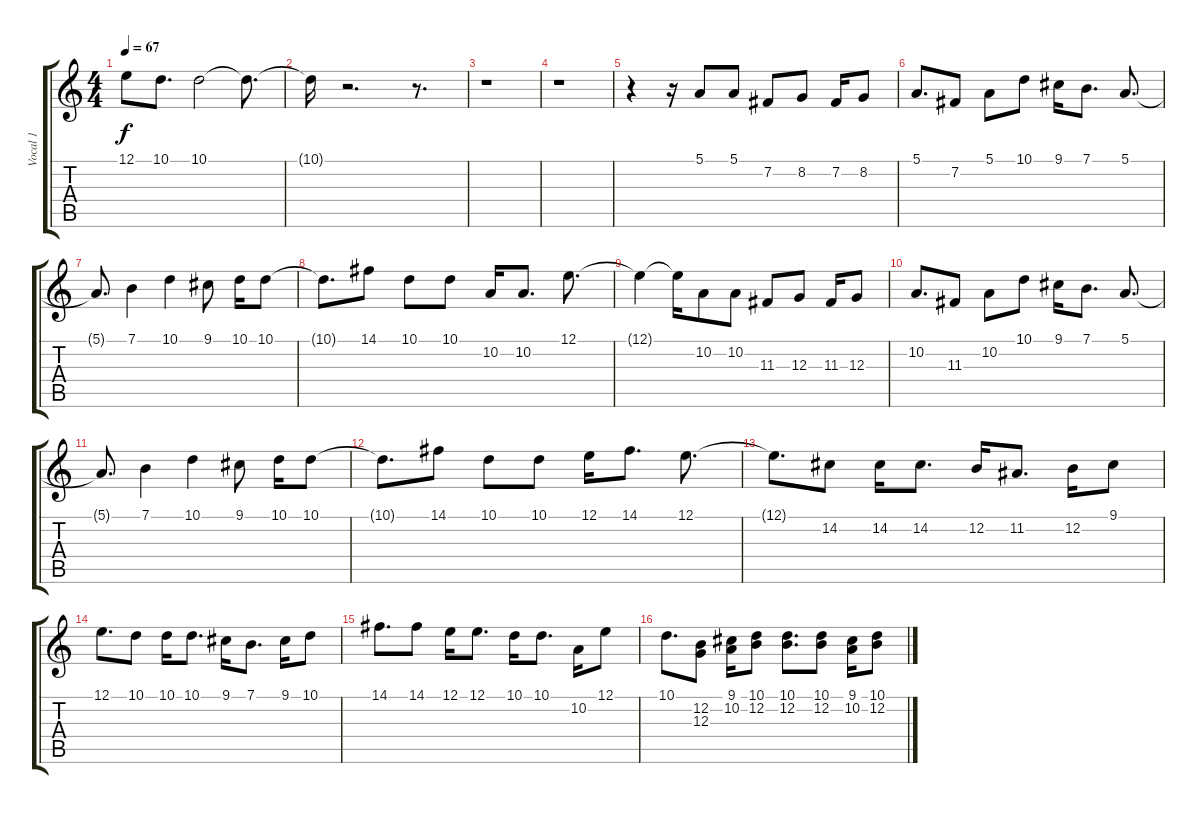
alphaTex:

\track ("Vocal 1" "Vocal 1") {instrument flute}
\staff {score tabs}
\tuning (E4 B3 G3 D3 A2 E2) {hide}
\ts (4 4)
\tempo 67
\clef g2
\ks c
12.1{t}.8{dy f} 10.1.8{d} 10.1.2 10.1{t}.8{d} |
10.1{t}.16 r.2{d} r.8{d} |
r.1 |
r.1 |
r.4 r.16 5.1.8 5.1.8 7.2.8 8.2.8 7.2.16 8.2.8 |
5.1.8{d} 7.2.8 5.1.8 10.1.8 9.1.16 7.1.8{d} 5.1.8{d} |
5.1{t}.8{d} 7.1.4 10.1.4 9.1.8 10.1.16 10.1.8 |
10.1{t}.8{d} 14.1.8 10.1.8 10.1.8 10.2.16 10.2.8{d} 12.1.8{d} |
12.1{t}.4 12.1{t}.16 10.2.8 10.2.8 11.3.8 12.3.8 11.3.16 12.3.8 |
10.2.8{d} 11.3.8 10.2.8 10.1.8 9.1.16 7.1.8{d} 5.1.8{d} |
5.1{t}.8{d} 7.1.4 10.1.4 9.1.8 10.1.16 10.1.8 |
10.1{t}.8{d} 14.1.8 10.1.8 10.1.8 12.1.16 14.1.8{d} 12.1.8{d} |
12.1{t}.8{d} 14.2.8 14.2.16 14.2.8{d} 12.2.16 11.2.8{d} 12.2.16 9.1.8 |
12.1.8{d} 10.1.8 10.1.16 10.1.8{d} 9.1.16 7.1.8{d} 9.1.16 10.1.8 |
14.1.8{d} 14.1.8 12.1.16 12.1.8{d} 10.1.16 10.1.8{d} 10.2.16 12.1.8 |
10.1.8{d} (12.2 12.3).8 (9.1 10.2).16 (10.1 12.2).8 (10.1 12.2).8{d} (10.1 12.2).8 (9.1 10.2).16 (10.1 12.2).8
